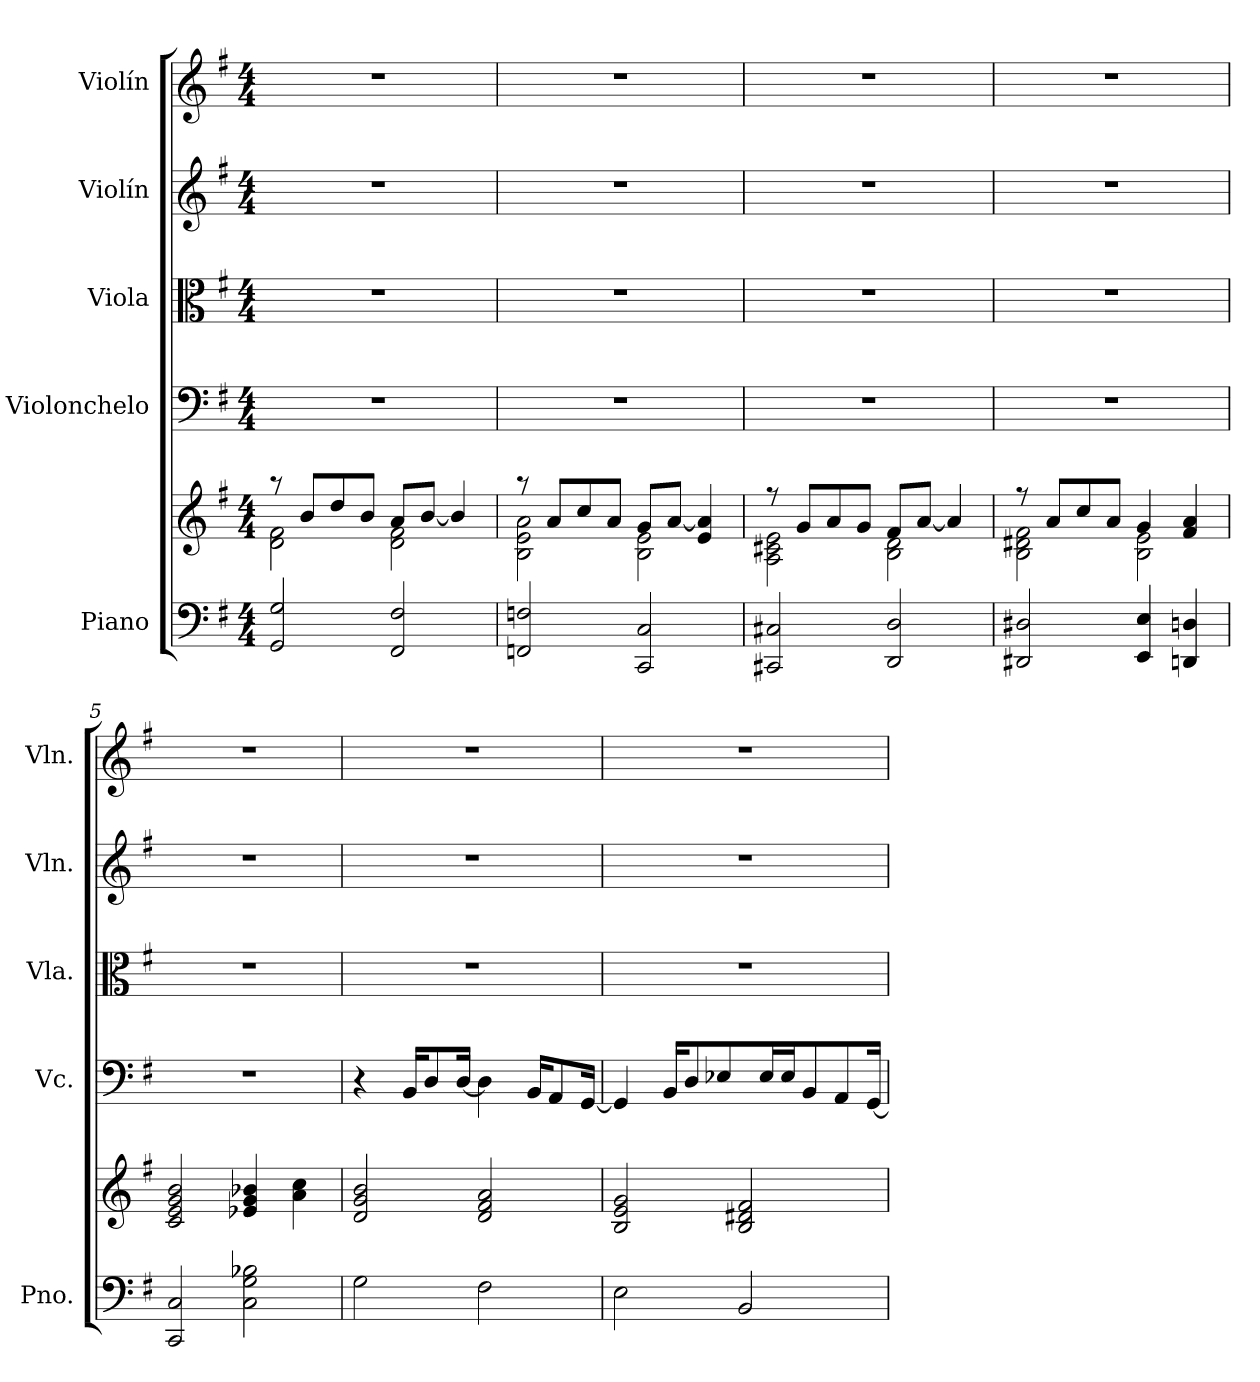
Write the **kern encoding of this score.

**kern	**kern	**kern	**kern	**kern	**kern
*part5	*part5	*part4	*part3	*part2	*part1
*staff6	*staff5	*staff4	*staff3	*staff2	*staff1
*I"Piano	*	*I"Violonchelo	*I"Viola	*I"Violín	*I"Violín
*I'Pno.	*	*I'Vc.	*I'Vla.	*I'Vln.	*I'Vln.
*clefF4	*clefG2	*clefF4	*clefC3	*clefG2	*clefG2
*k[f#]	*k[f#]	*k[f#]	*k[f#]	*k[f#]	*k[f#]
*M4/4	*M4/4	*M4/4	*M4/4	*M4/4	*M4/4
*MM60	*MM60	*MM60	*MM60	*MM60	*MM60
=1	=1	=1	=1	=1	=1
*	*^	*	*	*	*
2GG/ 2G/	2d\ 2f#\	8raa	1r	1r	1r	1r
.	.	8b/L	.	.	.	.
.	.	8dd/	.	.	.	.
.	.	8b/J	.	.	.	.
2FF#/ 2F#/	2d\ 2f#\	8a/L	.	.	.	.
.	.	[8b/J	.	.	.	.
.	.	4b/]	.	.	.	.
=2	=2	=2	=2	=2	=2	=2
2FFn/ 2Fn/	2B\ 2e\ 2a\	8raa	1r	1r	1r	1r
.	.	8a/L	.	.	.	.
.	.	8cc/	.	.	.	.
.	.	8a/J	.	.	.	.
2CC/ 2C/	2B\ 2e\	8g/L	.	.	.	.
.	.	[8a/J	.	.	.	.
.	.	4e/ 4a/]	.	.	.	.
=3	=3	=3	=3	=3	=3	=3
2CC#X/ 2C#X/	2A\ 2c#X\ 2e\	8rff	1r	1r	1r	1r
.	.	8g/L	.	.	.	.
.	.	8a/	.	.	.	.
.	.	8g/J	.	.	.	.
2DD/ 2D/	2B\ 2d\	8f#/L	.	.	.	.
.	.	[8a/J	.	.	.	.
.	.	4a/]	.	.	.	.
=4	=4	=4	=4	=4	=4	=4
2DD#X/ 2D#X/	2B\ 2d#X\ 2f#\	8rff	1r	1r	1r	1r
.	.	8a/L	.	.	.	.
.	.	8cc/	.	.	.	.
.	.	8a/J	.	.	.	.
4EE/ 4E/	2B\ 2e\	4g/	.	.	.	.
4DDn/ 4Dn/	.	4f#/ 4a/	.	.	.	.
*	*v	*v	*	*	*	*
=5	=5	=5	=5	=5	=5
2CC/ 2C/	2c/ 2e/ 2g/ 2b/	1r	1r	1r	1r
2C\ 2G\ 2B-X\	4e-X/ 4g/ 4b-X/	.	.	.	.
.	4a\ 4cc\	.	.	.	.
!!LO:PB:g=z
=6	=6	=6	=6	=6	=6
2G\	2d/ 2g/ 2b/	4r	1r	1r	1r
.	.	16BB/KL	.	.	.
.	.	8D/	.	.	.
.	.	[16D/Jk	.	.	.
2F#\	2d/ 2f#/ 2a/	4D\]	.	.	.
.	.	16BB/KL	.	.	.
.	.	8AA/	.	.	.
.	.	[16GG/Jk	.	.	.
=7	=7	=7	=7	=7	=7
2E\	2B/ 2e/ 2g/	4GG/]	1r	1r	1r
.	.	16BB/KL	.	.	.
.	.	8D/	.	.	.
.	.	8E-X/	.	.	.
2BB/	2B/ 2d#X/ 2f#/	.	.	.	.
.	.	16E-/L	.	.	.
.	.	16E-/J	.	.	.
.	.	8BB/	.	.	.
.	.	8AA/	.	.	.
.	.	[16GG/Jk	.	.	.
=	=	=	=	=	=
*-	*-	*-	*-	*-	*-
